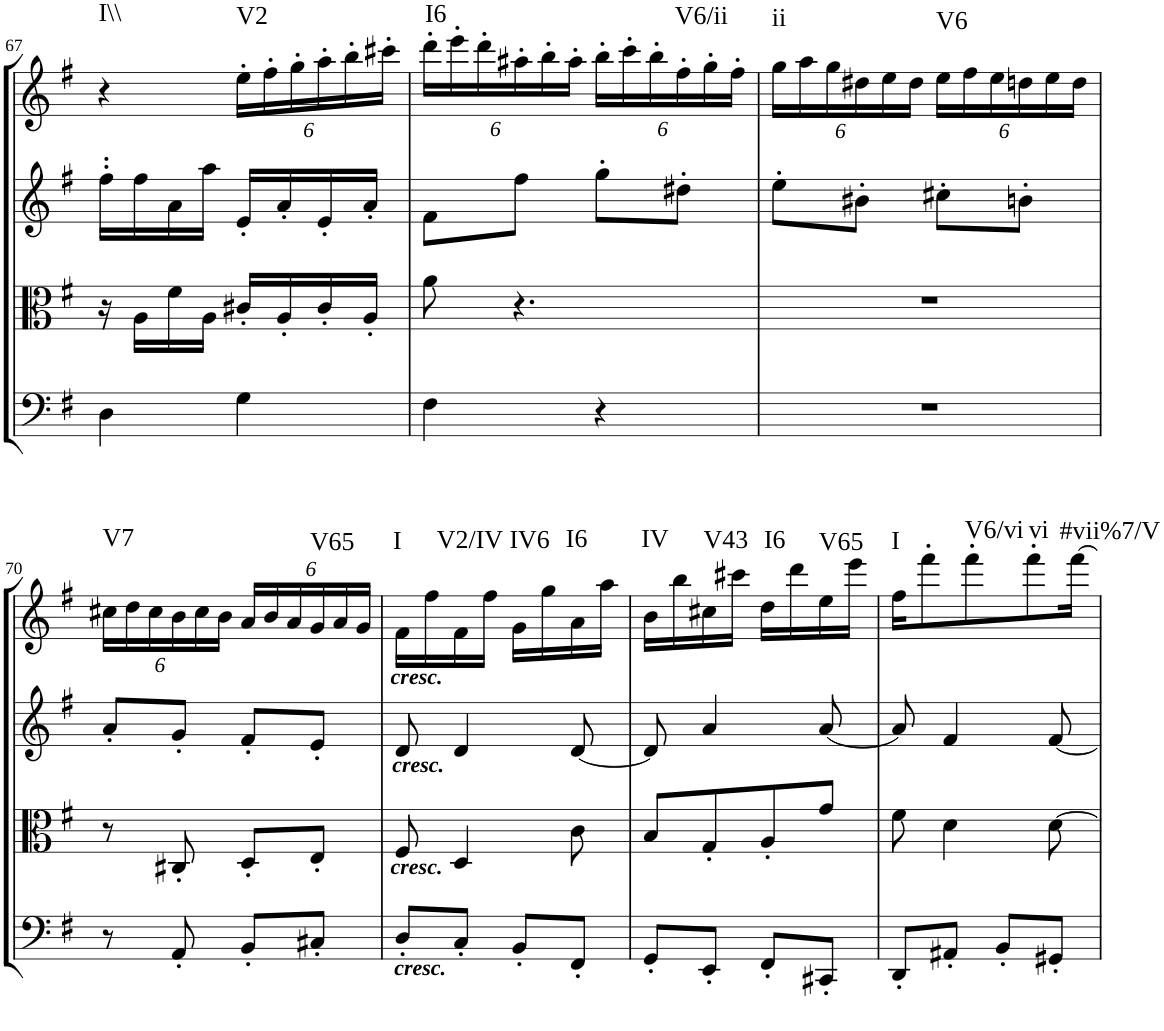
**kern	**kern	**kern	**kern	**harte
*part4	*part3	*part2	*part1	*part1
*staff4	*staff3	*staff2	*staff1	*
*I"Cello	*I"Viola	*I"2nd Violin	*I"1st Violin	*
*	*I'Vla	*I'Vln	*I'Vln	*
!!LO:PB:g=z
*clefF4	*clefC3	*clefG2	*clefG2	*
*k[f#]	*k[f#]	*k[f#]	*k[f#]	*
*G:	*G:	*G:	*G:	*
*M2/4	*M2/4	*M2/4	*M2/4	*
=67	=67	=67	=67	=67
!	!	!	!	!LO:H:kt=I\\
4D\	16r	16ff#''\LL	4r	N
.	16A\LL	16ff#\	.	.
.	16f#\	16a\	.	.
.	16A\JJ	16aa\JJ	.	.
*	*	*	*Xbrackettup	*
!	!	!	!	!LO:H:kt=V2
4G\	16c#X'/LL	16e'/LL	24ee'\LL	N
.	.	.	24ff#'\	.
.	16A'/	16a'/	.	.
.	.	.	24gg'\	.
.	16c#'/	16e'/	24aa'\	.
.	.	.	24bb'\	.
.	16A'/JJ	16a'/JJ	.	.
.	.	.	24ccc#X'\JJ	.
=68	=68	=68	=68	=68
!	!	!	!	!LO:H:kt=I6
4F#\	8a\	8f#\L	24ddd'\LL	N
.	.	.	24eee'\	.
.	.	.	24ddd'\	.
.	4.r	8ff#\J	24aa#X'\	.
.	.	.	24bb'\	.
.	.	.	24aa#'\JJ	.
4r	.	8gg'\L	24bb'\LL	.
.	.	.	24ccc'\	.
.	.	.	24bb'\	.
!	!	!	!	!LO:H:kt=V6/ii
.	.	8dd#X'\J	24ff#'\	N
.	.	.	24gg'\	.
.	.	.	24ff#'\JJ	.
=69	=69	=69	=69	=69
!	!	!	!	!LO:H:kt=ii
2r	2r	8ee'\L	24gg\LL	N
.	.	.	24aa\	.
.	.	.	24gg\	.
.	.	8b#X'\J	24dd#X\	.
.	.	.	24ee\	.
.	.	.	24dd#\JJ	.
!	!	!	!	!LO:H:kt=V6
.	.	8cc#X'\L	24ee\LL	N
.	.	.	24ff#\	.
.	.	.	24ee\	.
.	.	8bn'\J	24ddn\	.
.	.	.	24ee\	.
.	.	.	24dd\JJ	.
!!LO:LB:g=z
=70	=70	=70	=70	=70
!	!	!	!	!LO:H:kt=V7
8r	8r	8a'/L	24cc#X\LL	N
.	.	.	24dd\	.
.	.	.	24cc#\	.
8AA'/	8C#X'/	8g'/J	24b\	.
.	.	.	24cc#\	.
.	.	.	24b\JJ	.
8BB'/L	8D'/L	8f#'/L	24a/LL	.
.	.	.	24b/	.
.	.	.	24a/	.
!	!	!	!	!LO:H:kt=V65
8C#X'/J	8E'/J	8e'/J	24g/	N
.	.	.	24a/	.
.	.	.	24g/JJ	.
=71	=71	=71	=71	=71
!	!	!	!LO:TX:b:Bi:t=cresc.	!
!	!	!LO:TX:b:Bi:t=cresc.	!	!
!	!LO:TX:b:Bi:t=cresc.	!	!	!
!LO:TX:b:Bi:t=cresc.	!	!	!	!LO:H:kt=I
8D'/L	8F#/	8d/	16f#\LL	N
.	.	.	16ff#\	.
!	!	!	!	!LO:H:kt=V2/IV
8C'/J	4D/	4d/	16f#\	N
.	.	.	16ff#\JJ	.
!	!	!	!	!LO:H:kt=IV6
8BB'/L	.	.	16g\LL	N
.	.	.	16gg\	.
!	!	!	!	!LO:H:kt=I6
8FF#'/J	8c\	[8d/	16a\	N
.	.	.	16aa\JJ	.
=72	=72	=72	=72	=72
!	!	!	!	!LO:H:kt=IV
8GG'/L	8B/L	8d/]	16b\LL	N
.	.	.	16bb\	.
!	!	!	!	!LO:H:kt=V43
8EE'/J	8G'/	4a/	16cc#X\	N
.	.	.	16ccc#X\JJ	.
!	!	!	!	!LO:H:kt=I6
8FF#'/L	8A'/	.	16dd\LL	N
.	.	.	16ddd\	.
!	!	!	!	!LO:H:kt=V65
8CC#X'/J	8g/J	[8a/	16ee\	N
.	.	.	16eee\JJ	.
=73	=73	=73	=73	=73
!	!	!	!	!LO:H:kt=I
8DD'/L	8f#\	8a/]	16ff#\KL	N
.	.	.	8fff#'\	.
8AA#X'/J	4d\	4f#/	.	.
!	!	!	!	!LO:H:kt=V6/vi
.	.	.	8fff#'\	N
8BB'/L	.	.	.	.
!	!	!	!	!LO:H:kt=vi
.	.	.	8fff#'\	N
8GG#X'/J	[8d\	[8f#/	.	.
!	!	!	!	!LO:H:kt=#vii%7/V
.	.	.	[16fff#\Jk	N
=	=	=	=	=
*-	*-	*-	*-	*-
